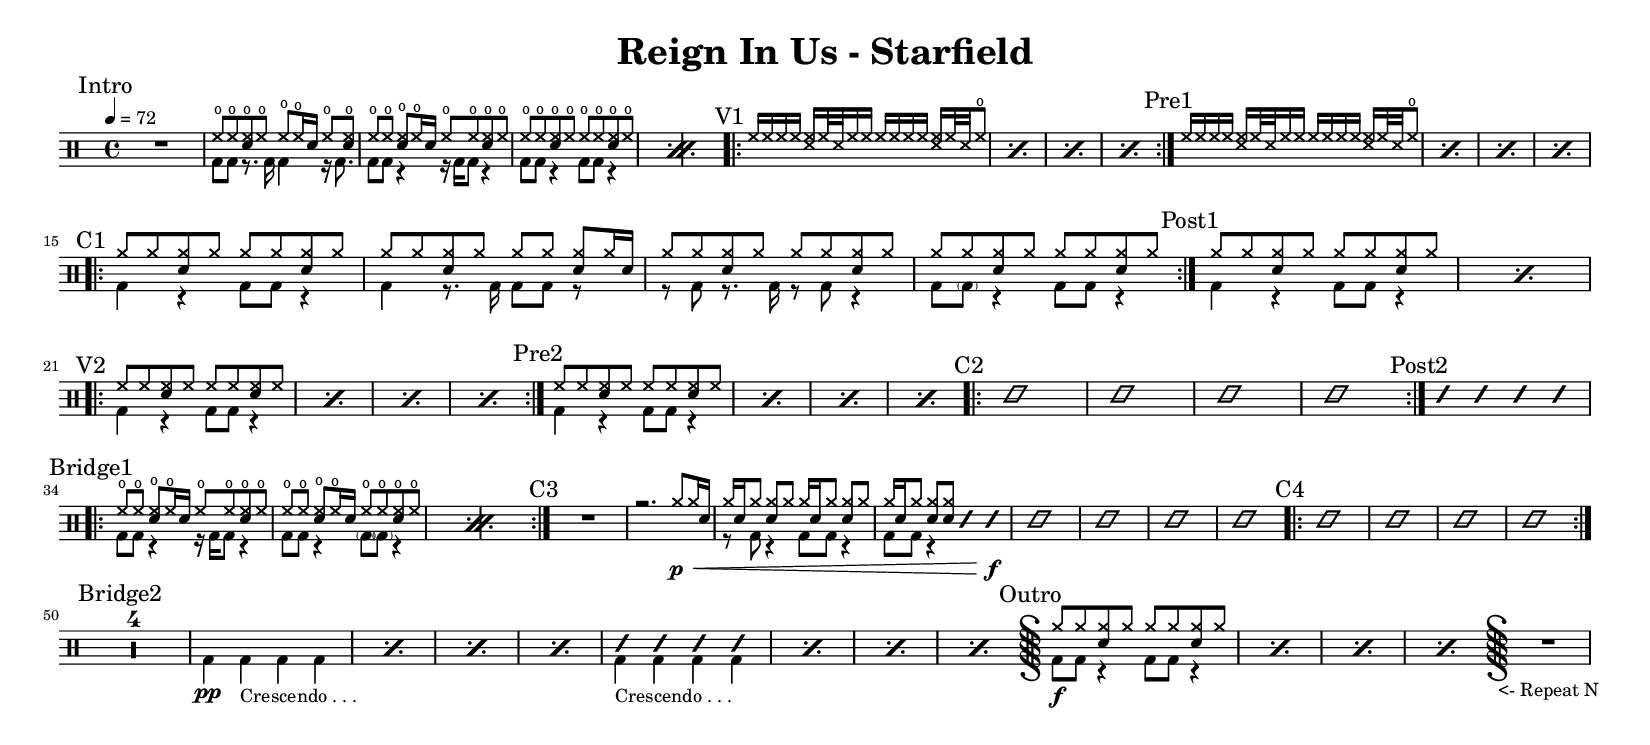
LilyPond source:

\version "2.14.2"

\include "english.ly"

\paper {
  paper-height = 8.5\in
  paper-width = 11\in
  indent = #0
  page-count = 1
}

\layout {
  #(layout-set-staff-size 16)
}

% Commonly used voices

myDrumVoiceHiHatEigthsSnareTwoAndFour = \drummode {
  hh8 hh <hh sn> hh hh hh <hh sn> hh
}

myDrumVoiceRideEigthsSnareTwoAndFour = \drummode {
  cymr8 cymr <cymr sn> cymr cymr cymr <cymr sn> cymr
}

myDrumVoiceHiHatOpenEigthsSnareTwoAndFour = \drummode {
  hho8 hho <hho sn> hho hho hho <hho sn> hho
}

myDrumVoiceCrashEigthsSnareTwoAndFour = \drummode {
  \repeat unfold 2 { cymc8 cymc <cymc sn> cymc }
}

myDrumVoiceCrashQuartersSnareTwoAndFour = \drummode {
  cymc4 <cymc sn> cymc <cymc sn>
}

myDrumVoiceBassQuarters = \drummode {
  \repeat unfold 4 bd4
}

myDrumVoiceBassEigths = \drummode {
  \repeat unfold 8 bd8
}

% Fills

pushSlash = {
  \override NoteHead #'style = #'slash
  \override Stem #'transparent = ##t
}

popSlash = {
  \revert NoteHead #'style
  \revert Stem #'transparent
}

myDrumVoiceFillOneCount = \drummode {
  \pushSlash sn4 \popSlash
}

myDrumVoiceFillTwoCounts = \drummode {
  \pushSlash sn4 sn \popSlash
}

myDrumVoiceFillThreeCounts = \drummode {
  \pushSlash sn4 sn sn \popSlash
}

myDrumVoiceFillFourCounts = \drummode {
  \pushSlash sn4 sn sn sn \popSlash
}

% special shorthand

myDrumVoicePreviousPatternMeasure = \drummode {
   \pushSlash sn1 \popSlash 
}


\header {
  title = \markup { "Reign In Us - Starfield" }
}

myVerseOnePattern = \drummode {
  <<
    {
      hh16 hh hh hh
      <hh ss>16 hh32 ss32 hh16 hh
      hh16 hh hh hh
      <hh ss>16 hh32 ss32 hho8
    } \\ {
    }
  >>
}

myChorusPattern = \drummode {
  <<
    {
      \myDrumVoiceRideEigthsSnareTwoAndFour
    } \\ {
      bd4 r4 bd8 bd8 r4
    }
  >>
  <<
    {
      cymr8 cymr <cymr sn> cymr cymr cymr <cymr sn> cymr16 sn16
    } \\ {
      bd4 r8. bd16 bd8 bd8 r8
    }
  >>
  <<
    {
      \myDrumVoiceRideEigthsSnareTwoAndFour
    } \\ {
      r8 bd8 r8. bd16 r8 bd8 r4
    }
  >>
  <<
    {
      \myDrumVoiceRideEigthsSnareTwoAndFour
    } \\ {
      bd8 <\parenthesize bd>8 r4 bd8 bd r4
    }
  >>
}

myChorusMovement = {
  \repeat volta 2
  \myChorusPattern
}

myVerseTwoPattern = \drummode {
  <<
    {
      \myDrumVoiceHiHatEigthsSnareTwoAndFour
    } \\ {
      bd4 r4 bd8 bd8 r4
    }
  >>
}

\score {
  <<
    \compressFullBarRests
    \new DrumStaff <<
      \new DrumVoice = "1" { s1 }
      \new DrumVoice = "2" { s1 }
      \drummode {
        \time 4/4
        \tempo 4 = 72
        
        \mark "Intro"
        R1
        <<
          {
            hho8 hho <hho sn> hho hho hho16 sn16 hho8 <hho sn>
          } \\ {
            bd8 bd r8. bd16 bd4 r16 bd8.
          }
        >>
        \repeat percent 2 {
          <<
            {
              hho8 hho <hho sn> hho16 sn16 hho8 hho <hho sn> hho
            } \\ {
              bd8 bd r4 r16 bd16 bd8 r4
            }
          >>
          <<
            {
              \myDrumVoiceHiHatOpenEigthsSnareTwoAndFour
            } \\ {
              bd8 bd r4 bd8 bd r4
            }
          >>
        }
        
        \mark "V1"
        \repeat volta 2
        \repeat percent 4
        \myVerseOnePattern
        
        \mark "Pre1"
        \repeat percent 4
        \myVerseOnePattern
        
        \break
        \mark "C1"
        \myChorusMovement
        
        \mark "Post1"
        \repeat percent 2
        <<
          {
            \myDrumVoiceRideEigthsSnareTwoAndFour
          } \\ {
            bd4 r4 bd8 bd8 r4
          }
        >>
        
        \break
        \mark "V2"
        \repeat volta 2
        \repeat percent 4
        \myVerseTwoPattern
        
        \mark "Pre2"
        \repeat percent 4
        \myVerseTwoPattern
        
        \mark "C2"
        \repeat volta 2
        \repeat unfold 4
        \myDrumVoicePreviousPatternMeasure
        
        \mark "Post2"
        \myDrumVoiceFillFourCounts
        
        \break
        \mark "Bridge1"
        \repeat volta 2
        \repeat percent 2 {
          <<
            {
              hho8 hho <hho sn> hho16 sn16 hho8 hho <hho sn> hho
            } \\ {
              bd8 bd r4 r16 bd16 bd8 r4
            }
          >>
          <<
            {
              hho8 hho <hho sn> hho16 sn16 hho8 hho <hho sn> hho
            } \\ {
              bd8 bd r4 <\parenthesize bd>8 <\parenthesize bd>8 r4
            }
          >>
        }
        
        \mark "C3"
        R1
        <<
          {
            r2. cymr8\p\< cymr16 sn16
          } \\ {
          }
        >>
        <<
          {
            cymr16 sn16 cymr8 <cymr sn> cymr cymr16 sn16 cymr8 <cymr sn> cymr
          } \\ {
            r8 bd r4 bd8 bd r4
          }
        >>
        <<
          {
            cymr16 sn16 cymr8 <cymr sn> <cymr sn> \pushSlash sn4 sn\f\! \popSlash
          } \\ {
            bd8 bd r4
          }
        >>
        \repeat unfold 4
        \myDrumVoicePreviousPatternMeasure
        
        \mark "C4"
        \repeat volta 2 {
          \repeat unfold 4
          \myDrumVoicePreviousPatternMeasure
        }

        \break
        \mark "Bridge2"
        R1*4
        \repeat percent 4
        <<
          {
          } \\ {
            bd4\pp bd_"Crescendo . . . " bd bd
          }
        >>
        
        \repeat percent 4
        <<
          {
            \pushSlash sn4 sn sn sn \popSlash
          } \\ {
            bd4_"Crescendo . . ." bd bd bd
          }
        >>

        \mark "Outro"
        \bar "S"
        \repeat volta 2
        \repeat percent 4
        <<
          {
            \myDrumVoiceRideEigthsSnareTwoAndFour
          } \\ {
            bd8\f bd r4 bd8 bd8 r4
          }
        >>
        \bar "S"
        R1_"<- Repeat N"
      }
    >>
  >>
}